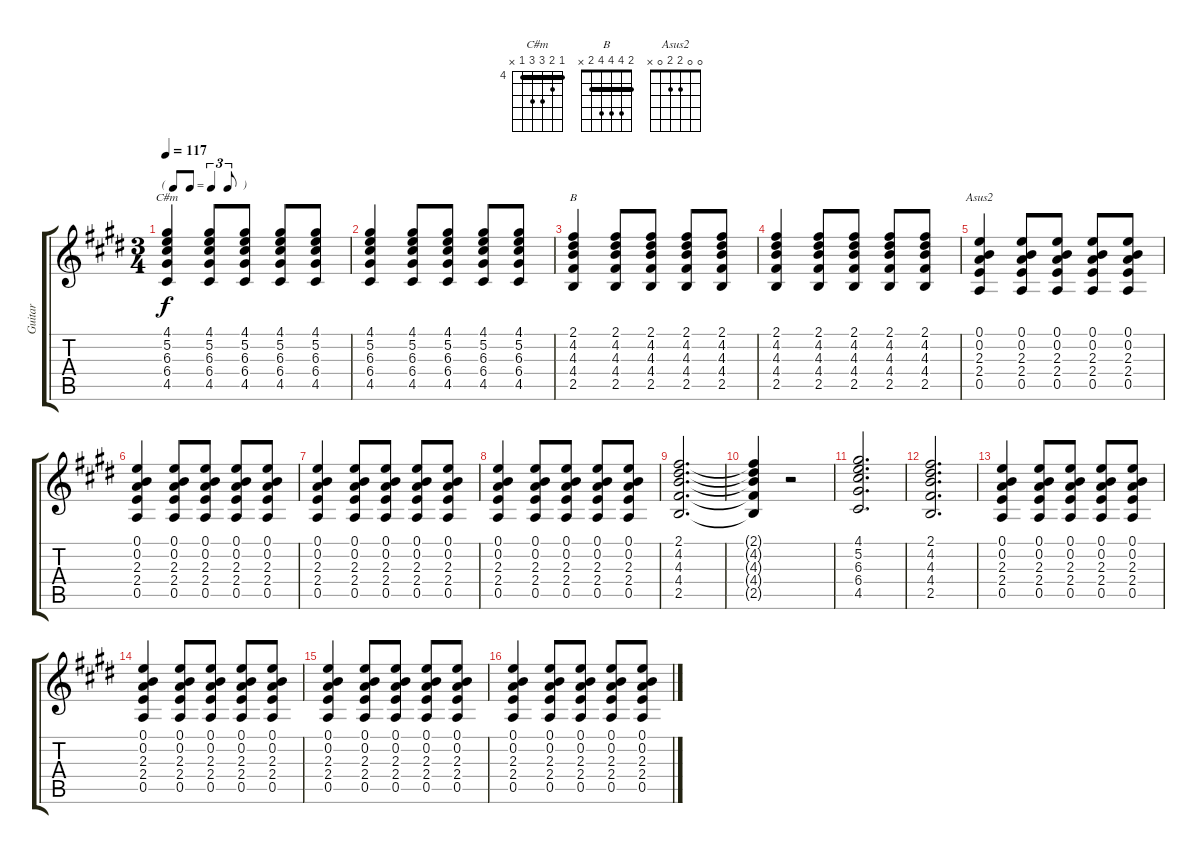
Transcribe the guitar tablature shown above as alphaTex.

\track ("Guitar" "Guitar") {instrument acousticguitarsteel}
\staff {score tabs}
\tuning (E4 B3 G3 D3 A2 E2) {hide}
\chord ("C#m" 4 5 6 6 4 x) {firstfret 4 barre 4}
\chord ("B" 2 4 4 4 2 x) {barre 2}
\chord ("Asus2" 0 0 2 2 0 x)
\ts (3 4)
\tf triplet8th
\tempo 117
\clef g2
\ks e
(4.1 5.2 6.3 6.4 4.5).4{ch "C#m" dy f} (4.1 5.2 6.3 6.4 4.5).8 (4.1 5.2 6.3 6.4 4.5).8 (4.1 5.2 6.3 6.4 4.5).8 (4.1 5.2 6.3 6.4 4.5).8 |
(4.1 5.2 6.3 6.4 4.5).4 (4.1 5.2 6.3 6.4 4.5).8 (4.1 5.2 6.3 6.4 4.5).8 (4.1 5.2 6.3 6.4 4.5).8 (4.1 5.2 6.3 6.4 4.5).8 |
(2.1 4.2 4.3 4.4 2.5).4{ch "B"} (2.1 4.2 4.3 4.4 2.5).8 (2.1 4.2 4.3 4.4 2.5).8 (2.1 4.2 4.3 4.4 2.5).8 (2.1 4.2 4.3 4.4 2.5).8 |
(2.1 4.2 4.3 4.4 2.5).4 (2.1 4.2 4.3 4.4 2.5).8 (2.1 4.2 4.3 4.4 2.5).8 (2.1 4.2 4.3 4.4 2.5).8 (2.1 4.2 4.3 4.4 2.5).8 |
(0.1 0.2 2.3 2.4 0.5).4{ch "Asus2"} (0.1 0.2 2.3 2.4 0.5).8 (0.1 0.2 2.3 2.4 0.5).8 (0.1 0.2 2.3 2.4 0.5).8 (0.1 0.2 2.3 2.4 0.5).8 |
(0.1 0.2 2.3 2.4 0.5).4 (0.1 0.2 2.3 2.4 0.5).8 (0.1 0.2 2.3 2.4 0.5).8 (0.1 0.2 2.3 2.4 0.5).8 (0.1 0.2 2.3 2.4 0.5).8 |
(0.1 0.2 2.3 2.4 0.5).4 (0.1 0.2 2.3 2.4 0.5).8 (0.1 0.2 2.3 2.4 0.5).8 (0.1 0.2 2.3 2.4 0.5).8 (0.1 0.2 2.3 2.4 0.5).8 |
(0.1 0.2 2.3 2.4 0.5).4 (0.1 0.2 2.3 2.4 0.5).8 (0.1 0.2 2.3 2.4 0.5).8 (0.1 0.2 2.3 2.4 0.5).8 (0.1 0.2 2.3 2.4 0.5).8 |
(2.1 4.2 4.3 4.4 2.5).2{d} |
(2.1{t} 4.2{t} 4.3{t} 4.4{t} 2.5{t}).4 r.2 |
(4.1 5.2 6.3 6.4 4.5).2{d} |
(2.1 4.2 4.3 4.4 2.5).2{d} |
(0.1 0.2 2.3 2.4 0.5).4 (0.1 0.2 2.3 2.4 0.5).8 (0.1 0.2 2.3 2.4 0.5).8 (0.1 0.2 2.3 2.4 0.5).8 (0.1 0.2 2.3 2.4 0.5).8 |
(0.1 0.2 2.3 2.4 0.5).4 (0.1 0.2 2.3 2.4 0.5).8 (0.1 0.2 2.3 2.4 0.5).8 (0.1 0.2 2.3 2.4 0.5).8 (0.1 0.2 2.3 2.4 0.5).8 |
(0.1 0.2 2.3 2.4 0.5).4 (0.1 0.2 2.3 2.4 0.5).8 (0.1 0.2 2.3 2.4 0.5).8 (0.1 0.2 2.3 2.4 0.5).8 (0.1 0.2 2.3 2.4 0.5).8 |
(0.1 0.2 2.3 2.4 0.5).4 (0.1 0.2 2.3 2.4 0.5).8 (0.1 0.2 2.3 2.4 0.5).8 (0.1 0.2 2.3 2.4 0.5).8 (0.1 0.2 2.3 2.4 0.5).8
